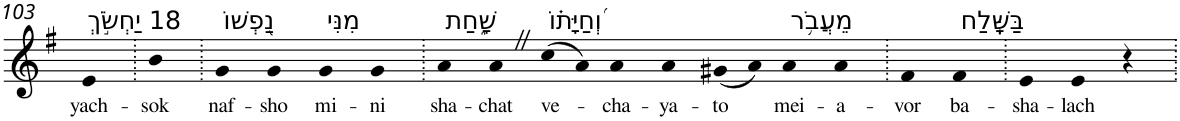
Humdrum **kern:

**kern	**text
*part1	*part1
*staff1	*staff1
*I"Piano	*
*I'Pno	*
!!LO:PB:g=z
*clefG2	*
*k[f#]	*
*G:	*
=103	=103
!LO:TX:a:t=18 יַחְשֹׂ֣ךְ	!
!	!LO:LY:b
4e	yach-
=104.	=104.
!	!LO:LY:b
4b	-sok
=105.	=105.
!LO:TX:a:t=נַ֭פְשׁוֹ	!
!	!LO:LY:b
4g	naf-
!	!LO:LY:b
4g	-sho
!LO:TX:a:t=מִנִּי	!
!	!LO:LY:b
4g	mi-
!	!LO:LY:b
4g	-ni
=106.	=106.
!LO:TX:a:t=שָׁ֑חַת	!
!	!LO:LY:b
4a	sha-
!	!LO:LY:b
4aZ	-chat
!LO:TX:a:t=וְ֝חַיָּת֗וֹ	!
!	!LO:LY:b
(8cc	ve-
8a)	.
!	!LO:LY:b
4a	-cha-
!	!LO:LY:b
4a	-ya-
!	!LO:LY:b
(8g#X	-to
8a)	.
!LO:TX:a:t=מֵעֲבֹ֥ר	!
!	!LO:LY:b
4a	mei-
!	!LO:LY:b
4a	-a-
=107.	=107.
!	!LO:LY:b
4f#	-vor
!LO:TX:a:t=בַּשָּֽׁלַח	!
!	!LO:LY:b
4f#	ba-
=108.	=108.
!	!LO:LY:b
4e	-sha-
!	!LO:LY:b
4e	-lach
4r	.
=.	=.
*-	*-
